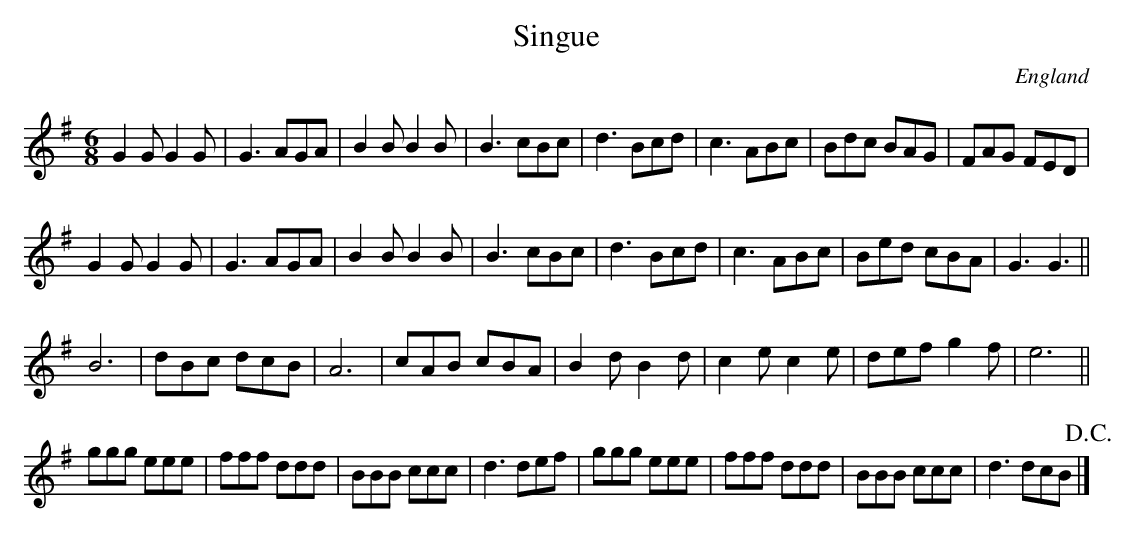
X:1
T:Singue
L:1/8
M:6/8
O:England
K:G major
G2G G2G | G3 AGA | B2B B2B | B3 cBc |\
d3  Bcd | c3 ABc | Bdc BAG | FAG FED |
G2G G2G | G3 AGA | B2B B2B | B3 cBc | \
d3 Bcd | c3 ABc | Bed cBA | G3 G3 ||
B6 | dBc dcB | A6 | cAB cBA | \
B2d B2d | c2e c2e | def g2f | e6 ||
ggg eee | fff ddd | BBB ccc | d3 def |\
ggg eee | fff ddd | BBB ccc | d3 dcB !D.C.! |]
